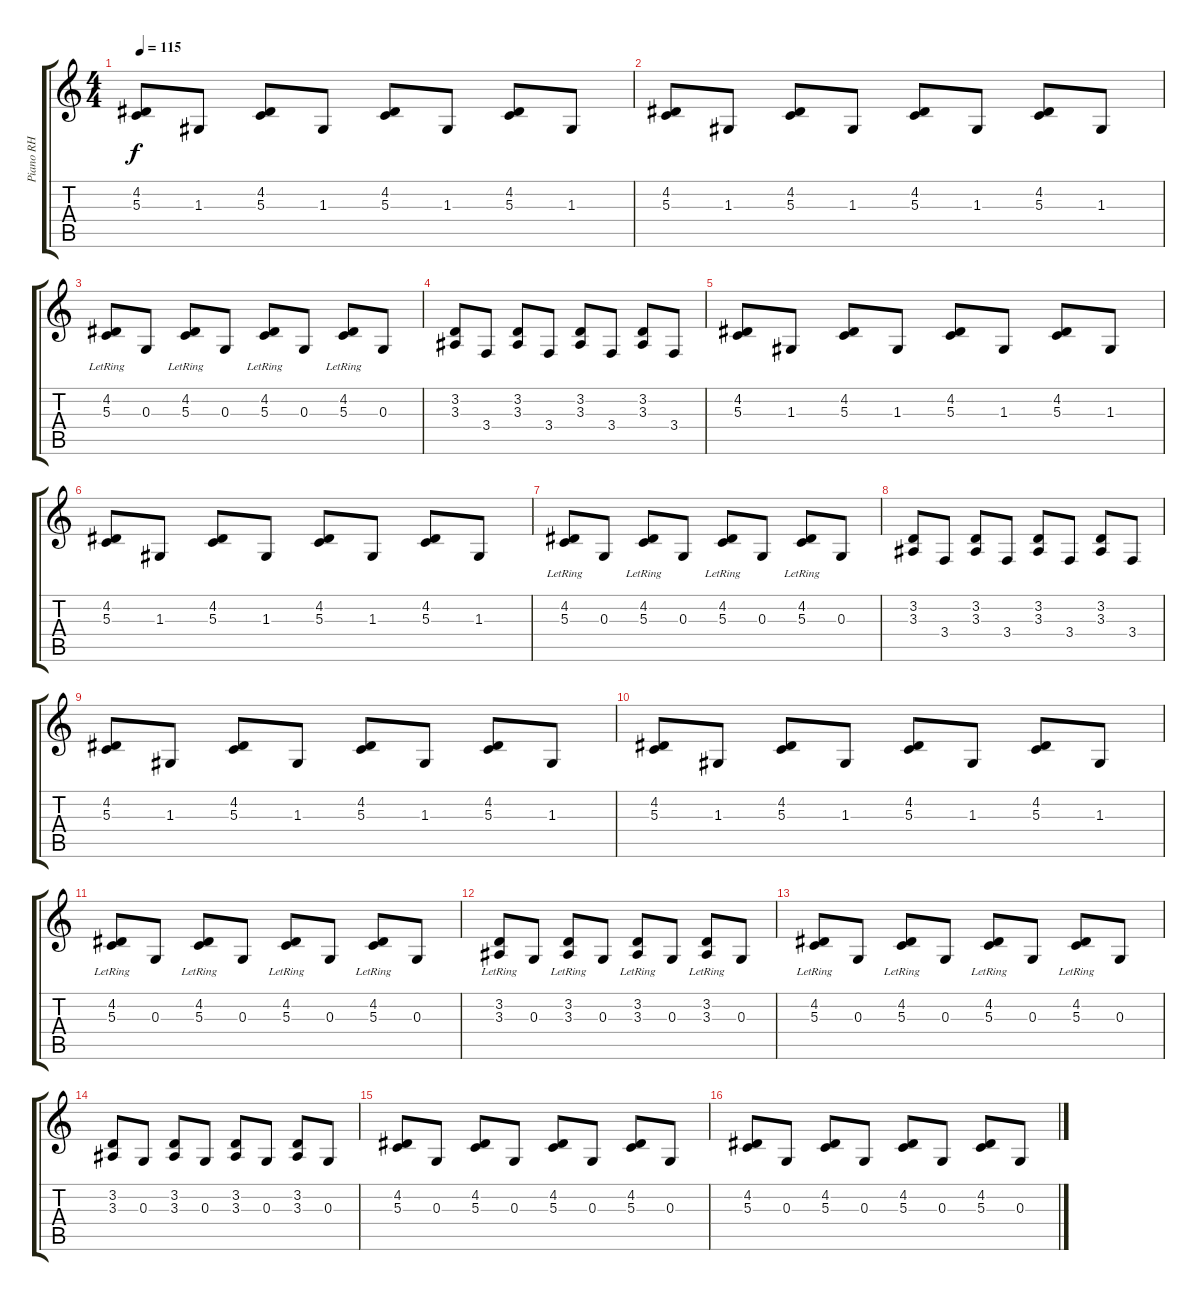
\track ("Piano RH" "Piano RH") {instrument acousticgrandpiano}
\staff {score tabs}
\tuning (E4 B3 G3 D3 A2 E2) {hide}
\ts (4 4)
\tempo 115
\clef g2
\ks c
(4.2 5.3).8{dy f} 1.3.8 (4.2 5.3).8 1.3.8 (4.2 5.3).8 1.3.8 (4.2 5.3).8 1.3.8 |
(4.2 5.3).8 1.3.8 (4.2 5.3).8 1.3.8 (4.2 5.3).8 1.3.8 (4.2 5.3).8 1.3.8 |
(4.2{lr} 5.3{lr}).8 0.3.8 (4.2{lr} 5.3{lr}).8 0.3.8 (4.2{lr} 5.3{lr}).8 0.3.8 (4.2{lr} 5.3{lr}).8 0.3.8 |
(3.2 3.3).8 3.4.8 (3.2 3.3).8 3.4.8 (3.2 3.3).8 3.4.8 (3.2 3.3).8 3.4.8 |
(4.2 5.3).8 1.3.8 (4.2 5.3).8 1.3.8 (4.2 5.3).8 1.3.8 (4.2 5.3).8 1.3.8 |
(4.2 5.3).8 1.3.8 (4.2 5.3).8 1.3.8 (4.2 5.3).8 1.3.8 (4.2 5.3).8 1.3.8 |
(4.2{lr} 5.3{lr}).8 0.3.8 (4.2{lr} 5.3{lr}).8 0.3.8 (4.2{lr} 5.3{lr}).8 0.3.8 (4.2{lr} 5.3{lr}).8 0.3.8 |
(3.2 3.3).8 3.4.8 (3.2 3.3).8 3.4.8 (3.2 3.3).8 3.4.8 (3.2 3.3).8 3.4.8 |
(4.2 5.3).8 1.3.8 (4.2 5.3).8 1.3.8 (4.2 5.3).8 1.3.8 (4.2 5.3).8 1.3.8 |
(4.2 5.3).8 1.3.8 (4.2 5.3).8 1.3.8 (4.2 5.3).8 1.3.8 (4.2 5.3).8 1.3.8 |
(4.2{lr} 5.3{lr}).8 0.3.8 (4.2{lr} 5.3{lr}).8 0.3.8 (4.2{lr} 5.3{lr}).8 0.3.8 (4.2{lr} 5.3{lr}).8 0.3.8 |
(3.2{lr} 3.3{lr}).8 0.3.8 (3.2{lr} 3.3{lr}).8 0.3.8 (3.2{lr} 3.3{lr}).8 0.3.8 (3.2{lr} 3.3{lr}).8 0.3.8 |
(4.2{lr} 5.3{lr}).8 0.3.8 (4.2{lr} 5.3{lr}).8 0.3.8 (4.2{lr} 5.3{lr}).8 0.3.8 (4.2{lr} 5.3{lr}).8 0.3.8 |
(3.2 3.3).8 0.3.8 (3.2 3.3).8 0.3.8 (3.2 3.3).8 0.3.8 (3.2 3.3).8 0.3.8 |
(4.2 5.3).8 0.3.8 (4.2 5.3).8 0.3.8 (4.2 5.3).8 0.3.8 (4.2 5.3).8 0.3.8 |
(4.2 5.3).8{volume 2} 0.3.8 (4.2 5.3).8 0.3.8 (4.2 5.3).8 0.3.8 (4.2 5.3).8 0.3.8
